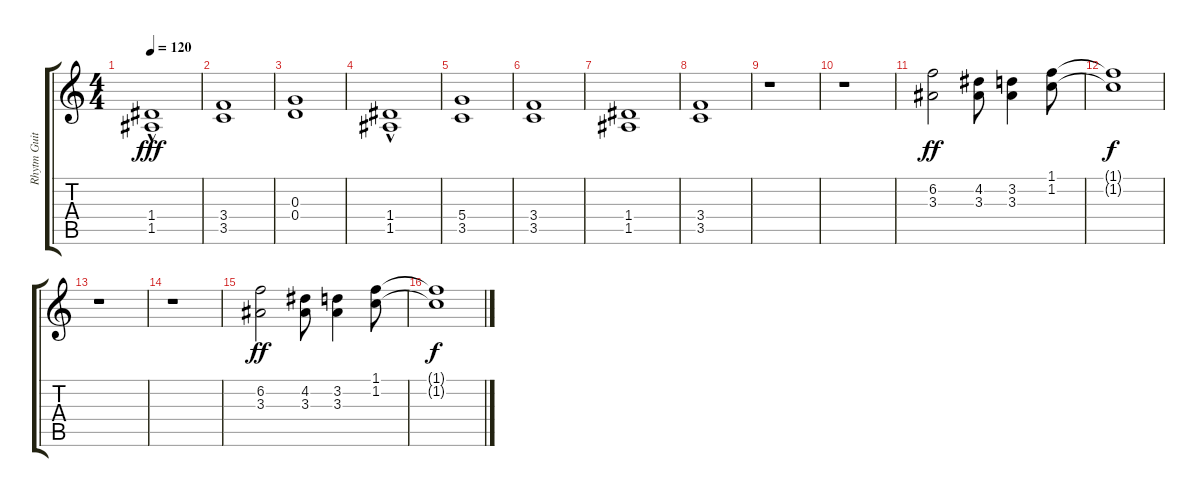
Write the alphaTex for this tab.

\track ("Rhytm Guitar" "Rhytm Guit") {instrument distortionguitar}
\staff {score tabs}
\tuning (E4 B3 G3 D3 A2 E2) {hide}
\ts (4 4)
\tempo 120
\clef g2
\ks c
(1.4{hac} 1.5).1{dy fff instrument distortionguitar} |
(3.4 3.5).1 |
(0.3 0.4).1 |
(1.4{hac} 1.5).1 |
(5.4 3.5).1 |
(3.4 3.5).1 |
(1.4 1.5).1 |
(3.4 3.5).1 |
r.1 |
r.1 |
(6.2 3.3).2{dy ff} (4.2 3.3).8 (3.2 3.3).4 (1.1 1.2).8 |
(1.1{t} 1.2{t}).1{dy f} |
r.1 |
r.1 |
(6.2 3.3).2{dy ff} (4.2 3.3).8 (3.2 3.3).4 (1.1 1.2).8 |
(1.1{t} 1.2{t}).1{dy f}
